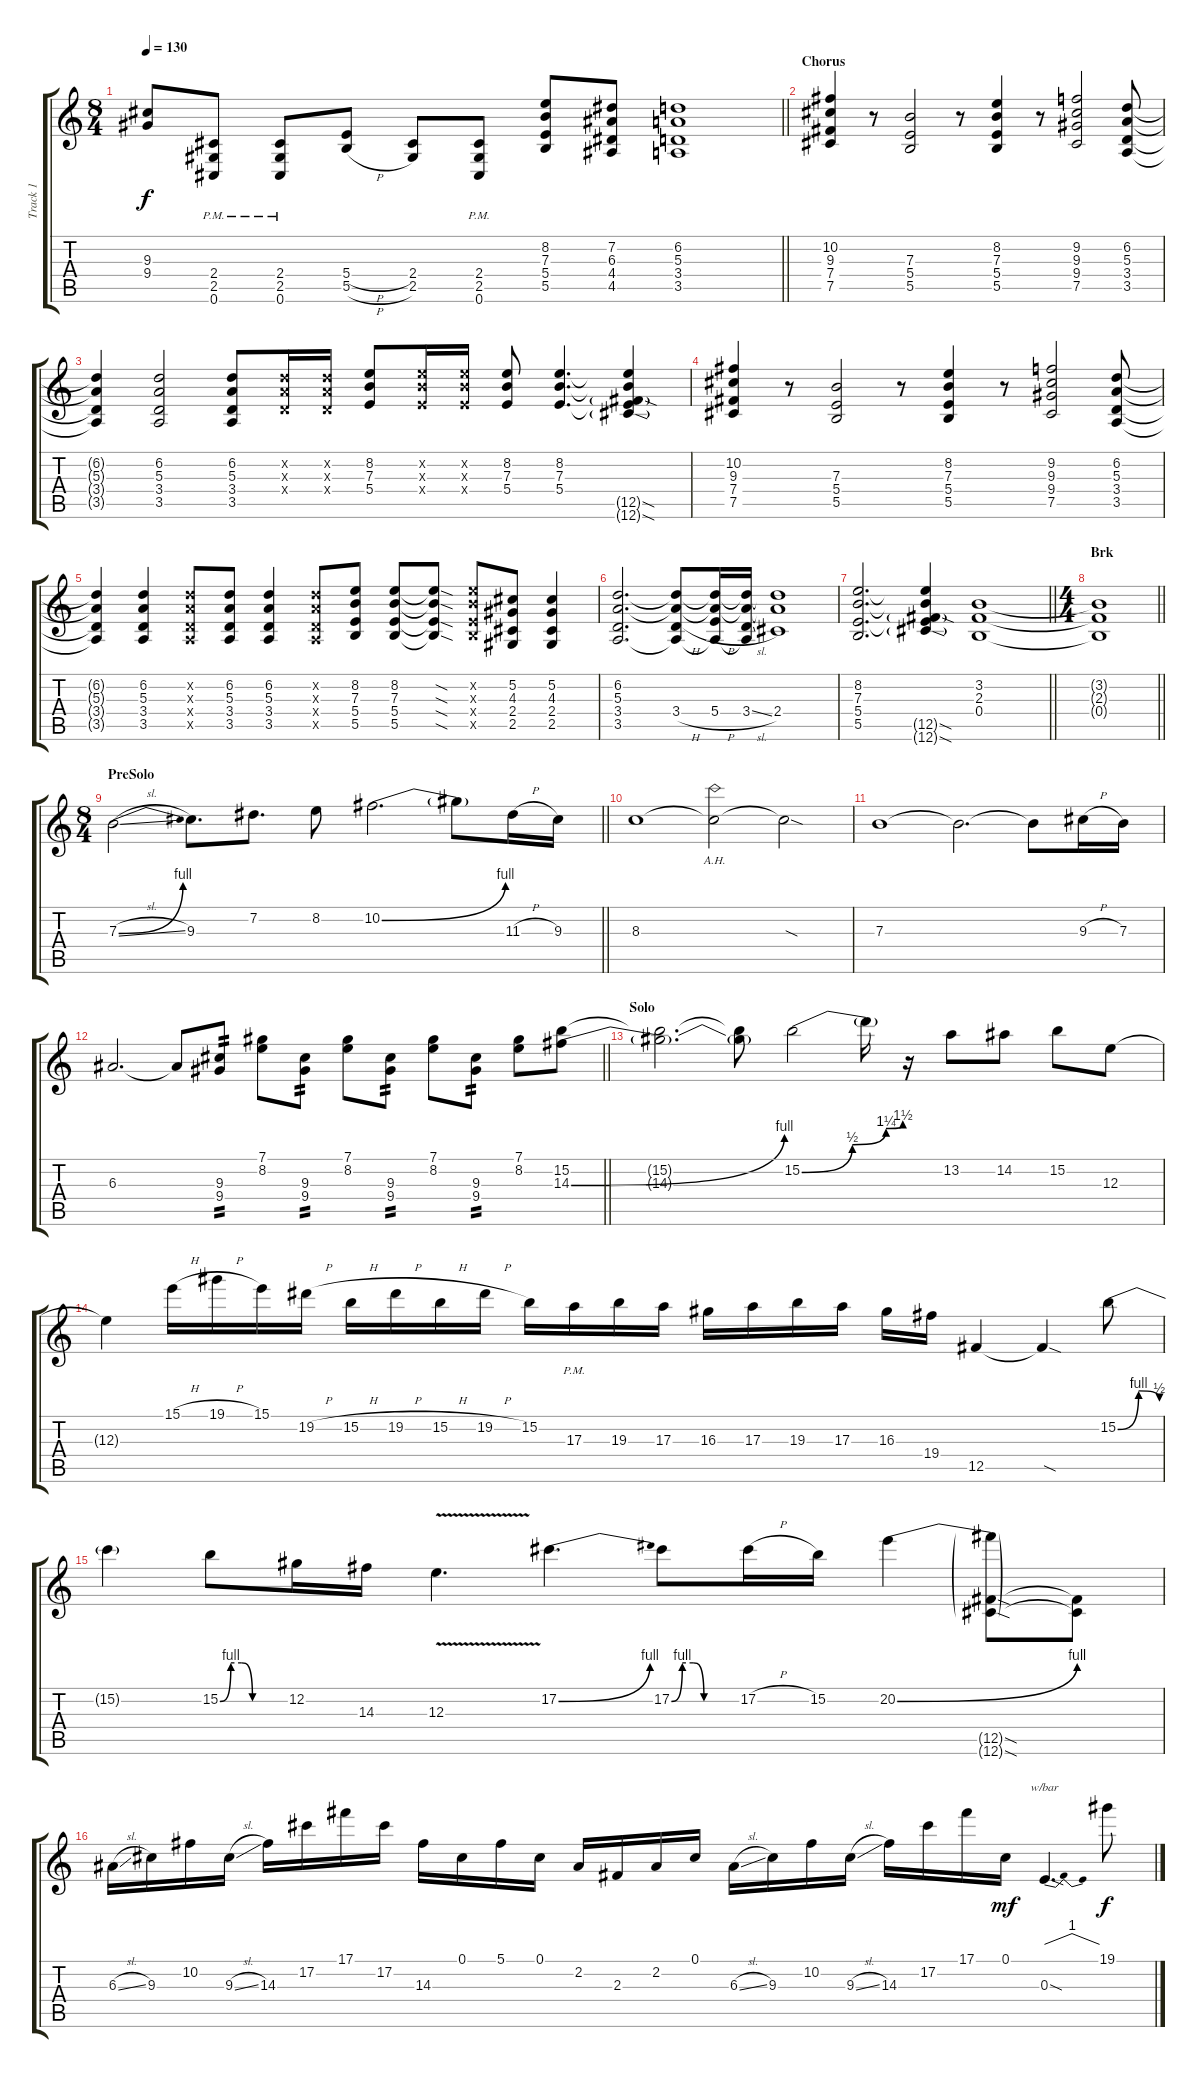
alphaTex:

\track ("Track 1" "Track 1") {instrument overdrivenguitar}
\staff {score tabs}
\tuning (Db4 Ab3 E3 B2 Gb2 Db2) {hide}
\ts (8 4)
\tempo 130
\clef g2
\barLineRight lightlight
\ks c
(9.3 9.4).8{dy f} (2.4{pm} 2.5{pm} 0.6{pm}).8 (2.4{pm} 2.5{pm} 0.6{pm}).8 (5.4{h} 5.5{h}).8 (2.4 2.5).8 (2.4{pm} 2.5{pm} 0.6{pm}).8 (8.2 7.3 5.4 5.5).8 (7.2 6.3 4.4 4.5).8 (6.2 5.3 3.4 3.5).1 |
\section ("" "Chorus")
(10.2 9.3 7.4 7.5).4 r.8 (7.3 5.4 5.5).2 r.8 (8.2 7.3 5.4 5.5).4 r.8 (9.2 9.3 9.4 7.5).2 (6.2 5.3 3.4 3.5).8 |
(6.2{t} 5.3{t} 3.4{t} 3.5{t}).4 (6.2 5.3 3.4 3.5).2 (6.2 5.3 3.4 3.5).8 (6.2{x} 5.3{x} 3.4{x}).16 (6.2{x} 5.3{x} 3.4{x}).16 (8.2 7.3 5.4).8 (8.2{x} 7.3{x} 5.4{x}).16 (8.2{x} 7.3{x} 5.4{x}).16 (8.2 7.3 5.4).8 (8.2 7.3 5.4).4{d} (8.2{t} 7.3{t} 5.4{t} 12.5{sod g} 12.6{sod g}).4 |
(10.2 9.3 7.4 7.5).4 r.8 (7.3 5.4 5.5).2 r.8 (8.2 7.3 5.4 5.5).4 r.8 (9.2 9.3 9.4 7.5).2 (6.2 5.3 3.4 3.5).8 |
(6.2{t} 5.3{t} 3.4{t} 3.5{t}).4 (6.2 5.3 3.4 3.5).4 (6.2{x} 5.3{x} 3.4{x} 3.5{x}).8 (6.2 5.3 3.4 3.5).8 (6.2 5.3 3.4 3.5).4 (6.2{x} 5.3{x} 3.4{x} 3.5{x}).8 (8.2 7.3 5.4 5.5).8 (8.2 7.3 5.4 5.5).8 (8.2{sod t} 7.3{sod t} 5.4{sod t} 5.5{sod t}).8 (8.2{x} 7.3{x} 5.4{x} 5.5{x}).8 (5.2 4.3 2.4 2.5).8 (5.2 4.3 2.4 2.5).4 |
(6.2 5.3 3.4 3.5).2{d} (6.2{t} 5.3{t} 3.4{h} 3.5{t}).8 (6.2{t} 5.3{t} 5.4{h} 3.5{t}).16 (6.2{t} 5.3{t} 3.4{sl} 3.5{t}).16 (6.2{t} 5.3{t} 2.4).1 |
\barLineRight lightlight
(8.2 7.3 5.4 5.5).2{d} (8.2{t} 7.3{t} 5.4{t} 12.5{sod g} 12.6{sod g}).4 (3.2 2.3 0.4).1 |
\ts (4 4)
\section ("" "Brk")
\barLineRight lightlight
(3.2{t} 2.3{t} 0.4{t}).1 |
\ts (8 4)
\section ("" "PreSolo")
\barLineRight lightlight
7.3{be (bend 0 0 60 4) sl}.2 9.3.8{d} 7.2.8{d} 8.2.8 10.2{be (bend 0 0 60 4)}.2{d} 10.2{t}.8 11.3{h}.16 9.3.16 |
8.3.1 8.3{ah 12 t}.2 8.3{sod t}.2 |
7.3.1 7.3{t}.2{d} 7.3{t}.8 9.3{h}.16 7.3.16 |
\barLineRight lightlight
6.3.2{d} 6.3{t}.8 (9.3 9.4).8{tp 2} (7.1 8.2).8 (9.3 9.4).8{tp 2} (7.1 8.2).8 (9.3 9.4).8{tp 2} (7.1 8.2).8 (9.3 9.4).8{tp 2} (7.1 8.2).8 (15.2 14.3{be (bend 0 0 60 4)}).8 |
\section ("" "Solo")
(15.2{t} 14.3{t}).2{d} (15.2{t} 14.3{t}).8 15.2{be (custom 0 0 30 2 50 5 60 6)}.2 15.2{t}.16 r.16 13.2.8 14.2.8 15.2.8 12.3.8 |
12.3{t}.4 15.1{h}.16 19.1{h}.16 15.1.16 19.2{h}.16 15.2{h}.16 19.2{h}.16 15.2{h}.16 19.2{h}.16 15.2.16 17.3{pm}.16 19.3.16 17.3.16 16.3.16 17.3.16 19.3.16 17.3.16 16.3.16 19.4.16 12.5.4 12.5{sod t}.4 15.2{be (bendrelease 0 0 2 4 15 4 60 2)}.8 |
15.2{t}.4 15.2{be (custom 0 0 10 4 20 4 30 0 60 0)}.8 12.2.16 14.3.16 12.3{v}.4{d} 17.2{be (bend 0 0 60 4)}.4{d} 17.2{be (custom 0 0 10 4 20 4 30 0 60 0)}.8 17.2{h}.16 15.2.16 20.2{be (bend 0 0 60 4)}.4 (20.2{t} 12.5{sod g} 12.6{sod g}).8 (12.5{t} 12.6{t}).8 |
6.3{sl}.16 9.3.16 10.2.16 9.3{sl}.16 14.3.16 17.2.16 17.1.16 17.2.16 14.3.16 0.1.16 5.1.16 0.1.16 2.2.16 2.3.16 2.2.16 0.1.16 6.3{sl}.16 9.3.16 10.2.16 9.3{sl}.16 14.3.16 17.2.16 17.1.16 0.1.16{dy mf} 0.3{sod}.4{d tbe (dip default 0 0 5 4 60 0)} 19.1.8{dy f}
